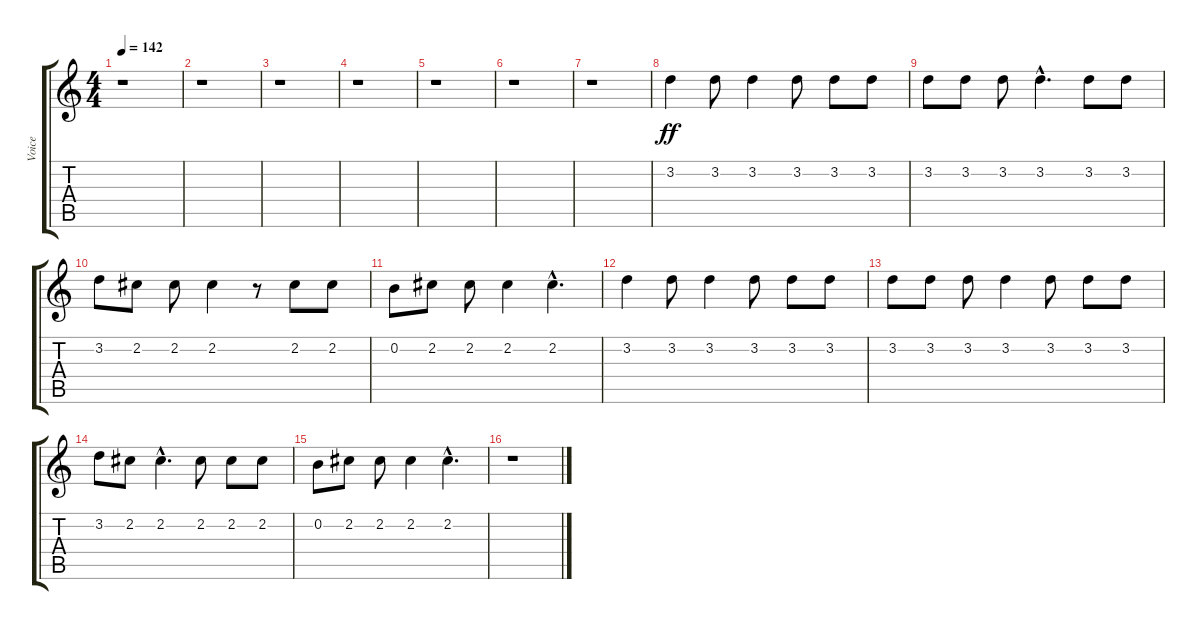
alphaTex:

\track ("Voice" "Voice") {instrument acousticguitarsteel}
\staff {score tabs}
\tuning (E4 B3 G3 D3 A2 E2) {hide}
\ts (4 4)
\tempo 142
\clef g2
\ks c
r.1{dy ff} |
r.1 |
r.1 |
r.1 |
r.1 |
r.1 |
r.1 |
3.2.4 3.2.8 3.2.4 3.2.8 3.2.8 3.2.8 |
3.2.8 3.2.8 3.2.8 3.2{hac}.4{d} 3.2.8 3.2.8 |
3.2.8 2.2.8 2.2.8 2.2.4 r.8 2.2.8 2.2.8 |
0.2.8 2.2.8 2.2.8 2.2.4 2.2{hac}.4{d} |
3.2.4 3.2.8 3.2.4 3.2.8 3.2.8 3.2.8 |
3.2.8 3.2.8 3.2.8 3.2.4 3.2.8 3.2.8 3.2.8 |
3.2.8 2.2.8 2.2{hac}.4{d} 2.2.8 2.2.8 2.2.8 |
0.2.8 2.2.8 2.2.8 2.2.4 2.2{hac}.4{d} |
r.1
